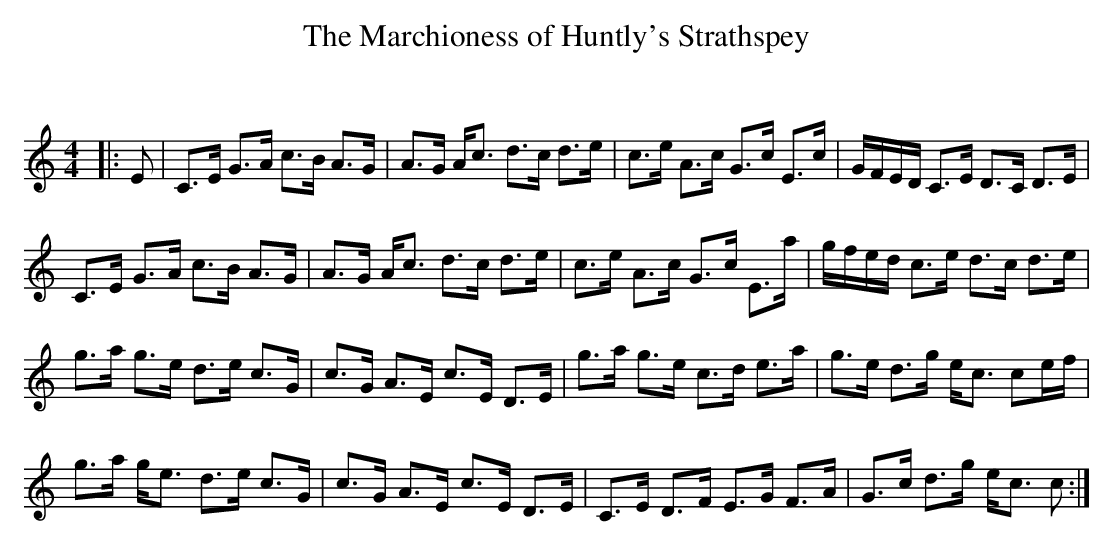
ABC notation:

X:1
T: The Marchioness of Huntly's Strathspey
C:
Q: 128
K:C
M:4/4
L:1/16
|:E2|C3E G3A c3B A3G|A3G Ac3 d3c d3e|c3e A3c G3c E3c|GFED C3E D3C D3E|
C3E G3A c3B A3G|A3G Ac3 d3c d3e|c3e A3c G3c E3a|gfed c3e d3c d3e|
g3a g3e d3e c3G|c3G A3E c3E D3E|g3a g3e c3d e3a|g3e d3g ec3 c2ef|
g3a ge3 d3e c3G|c3G A3E c3E D3E|C3E D3F E3G F3A|G3c d3g ec3 c2:|
